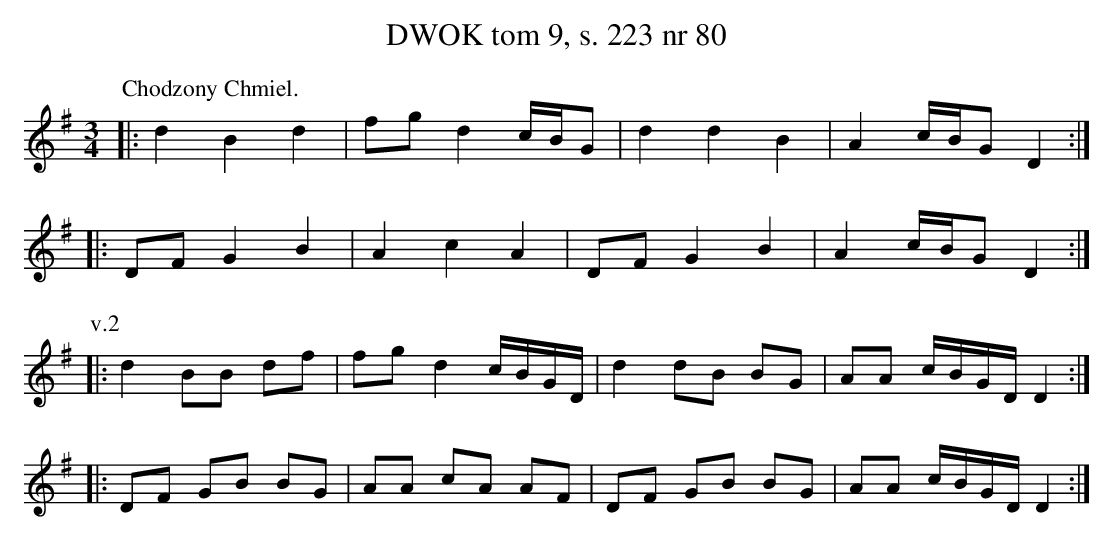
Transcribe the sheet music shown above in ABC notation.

X:1
T:DWOK tom 9, s. 223 nr 80
L:1/16
M:3/4
K:G
P:Chodzony Chmiel.
|:d4 B4 d4|f2g2 d4 cBG2|d4 d4 B4|A4 cBG2 D4:|
|:D2F2 G4 B4|A4 c4 A4|D2F2 G4 B4|A4 cBG2 D4:|
P:v.2
|:d4 B2B2 d2f2|f2g2 d4 cBGD|d4 d2B2 B2G2|A2A2 cBGD D4:|
|:D2F2 G2B2 B2G2|A2A2 c2A2 A2F2|D2F2 G2B2 B2G2|A2A2 cBGD D4:|
